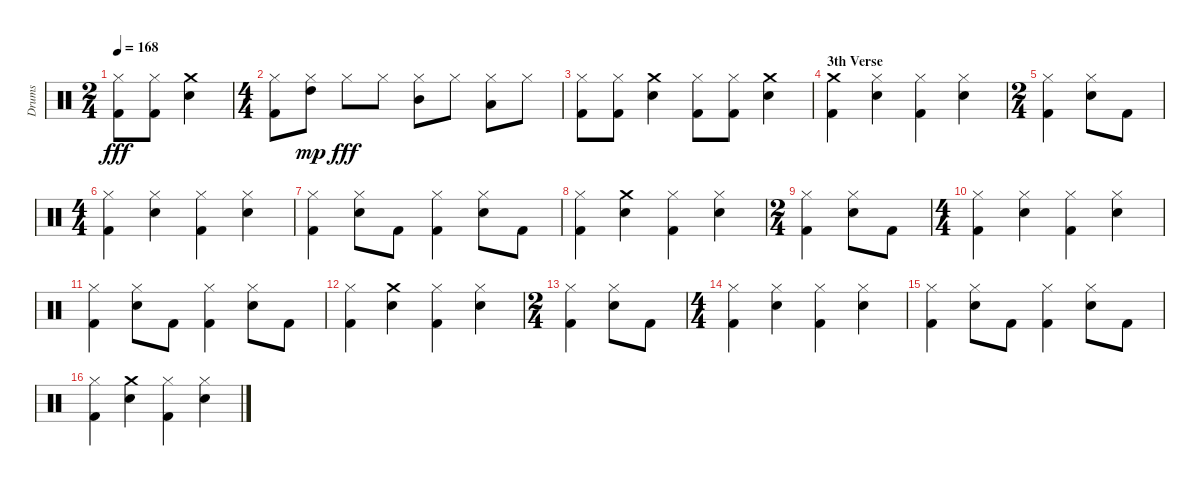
\track ("Drums" "Drums") {instrument percussion}
\staff {score}
\articulation defaults
\ts (2 4)
\tempo 168
\clef neutral
\ks c
("Kick (hit) 2" "Hi-Hat (closed)").8{dy fff} ("Kick (hit) 2" "Hi-Hat (closed)").8 ("Snare (hit) 2" "Crash medium (hit)").4 |
\ts (4 4)
("Hi-Hat (closed)" "Kick (hit) 2").8 ("High Tom (hit)" "Hi-Hat (closed)").8{dy mp balance 16} "Hi-Hat (closed)".8{dy fff balance 8} "Hi-Hat (closed)".8 ("Mid Tom (hit)" "Hi-Hat (closed)").8 "Hi-Hat (closed)".8 ("Low Tom (hit)" "Hi-Hat (closed)").8{balance 0} "Hi-Hat (closed)".8{balance 8} |
("Hi-Hat (closed)" "Kick (hit) 2").8 ("Hi-Hat (closed)" "Kick (hit) 2").8 ("Snare (hit) 2" "Crash medium (hit)").4 ("Kick (hit) 2" "Hi-Hat (closed)").8 ("Kick (hit) 2" "Hi-Hat (closed)").8 ("Crash medium (hit)" "Snare (hit) 2").4 |
\section ("" "3th Verse")
("Kick (hit) 2" "Crash medium (hit)").4 ("Hi-Hat (closed)" "Snare (hit) 2").4 ("Hi-Hat (closed)" "Kick (hit) 2").4 ("Snare (hit) 2" "Hi-Hat (closed)").4 |
\ts (2 4)
("Hi-Hat (closed)" "Kick (hit) 2").4 ("Snare (hit) 2" "Hi-Hat (closed)").8 "Kick (hit) 2".8 |
\ts (4 4)
("Kick (hit) 2" "Hi-Hat (closed)").4 ("Snare (hit) 2" "Hi-Hat (closed)").4 ("Kick (hit) 2" "Hi-Hat (closed)").4 ("Snare (hit) 2" "Hi-Hat (closed)").4 |
("Hi-Hat (closed)" "Kick (hit) 2").4 ("Snare (hit) 2" "Hi-Hat (closed)").8 "Kick (hit) 2".8 ("Kick (hit) 2" "Hi-Hat (closed)").4 ("Hi-Hat (closed)" "Snare (hit) 2").8 "Kick (hit) 2".8 |
("Hi-Hat (closed)" "Kick (hit) 2").4 ("Crash medium (hit)" "Snare (hit) 2").4 ("Hi-Hat (closed)" "Kick (hit) 2").4 ("Snare (hit) 2" "Hi-Hat (closed)").4 |
\ts (2 4)
("Hi-Hat (closed)" "Kick (hit) 2").4 ("Snare (hit) 2" "Hi-Hat (closed)").8 "Kick (hit) 2".8 |
\ts (4 4)
("Kick (hit) 2" "Hi-Hat (closed)").4 ("Snare (hit) 2" "Hi-Hat (closed)").4 ("Kick (hit) 2" "Hi-Hat (closed)").4 ("Snare (hit) 2" "Hi-Hat (closed)").4 |
("Hi-Hat (closed)" "Kick (hit) 2").4 ("Snare (hit) 2" "Hi-Hat (closed)").8 "Kick (hit) 2".8 ("Kick (hit) 2" "Hi-Hat (closed)").4 ("Hi-Hat (closed)" "Snare (hit) 2").8 "Kick (hit) 2".8 |
("Hi-Hat (closed)" "Kick (hit) 2").4 ("Crash medium (hit)" "Snare (hit) 2").4 ("Hi-Hat (closed)" "Kick (hit) 2").4 ("Snare (hit) 2" "Hi-Hat (closed)").4 |
\ts (2 4)
("Hi-Hat (closed)" "Kick (hit) 2").4 ("Snare (hit) 2" "Hi-Hat (closed)").8 "Kick (hit) 2".8 |
\ts (4 4)
("Kick (hit) 2" "Hi-Hat (closed)").4 ("Snare (hit) 2" "Hi-Hat (closed)").4 ("Kick (hit) 2" "Hi-Hat (closed)").4 ("Snare (hit) 2" "Hi-Hat (closed)").4 |
("Hi-Hat (closed)" "Kick (hit) 2").4 ("Snare (hit) 2" "Hi-Hat (closed)").8 "Kick (hit) 2".8 ("Kick (hit) 2" "Hi-Hat (closed)").4 ("Hi-Hat (closed)" "Snare (hit) 2").8 "Kick (hit) 2".8 |
("Hi-Hat (closed)" "Kick (hit) 2").4 ("Crash medium (hit)" "Snare (hit) 2").4 ("Hi-Hat (closed)" "Kick (hit) 2").4 ("Snare (hit) 2" "Hi-Hat (closed)").4
